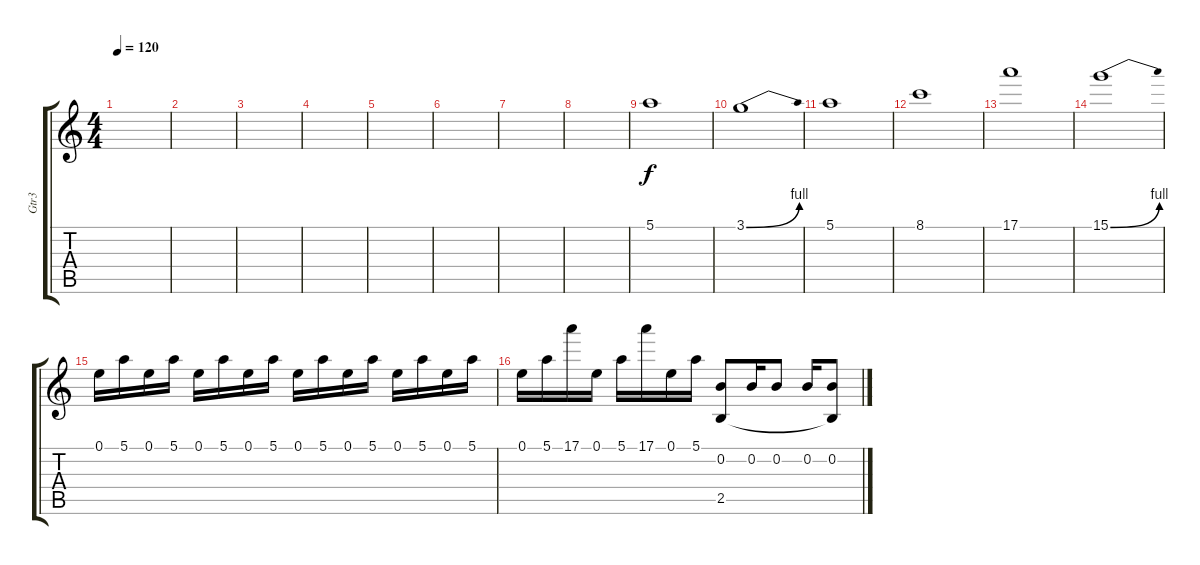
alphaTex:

\track ("Gtr3" "Gtr3") {instrument distortionguitar}
\staff {score tabs}
\tuning (E4 B3 G3 D3 A2 E2) {hide}
\ts (4 4)
\tempo 120
\clef g2
\ks c
|
|
|
|
|
|
|
|
5.1.1 |
3.1{be (bend 0 0 60 4)}.1 |
5.1.1 |
8.1.1 |
17.1.1 |
15.1{be (bend 0 0 60 4)}.1 |
0.1.16 5.1.16 0.1.16 5.1.16 0.1.16 5.1.16 0.1.16 5.1.16 0.1.16 5.1.16 0.1.16 5.1.16 0.1.16 5.1.16 0.1.16 5.1.16 |
0.1.16 5.1.16 17.1.16 0.1.16 5.1.16 17.1.16 0.1.16 5.1.16 (0.2 2.5).8 0.2.16 0.2.8 0.2.16 (0.2 2.5{t}).8
